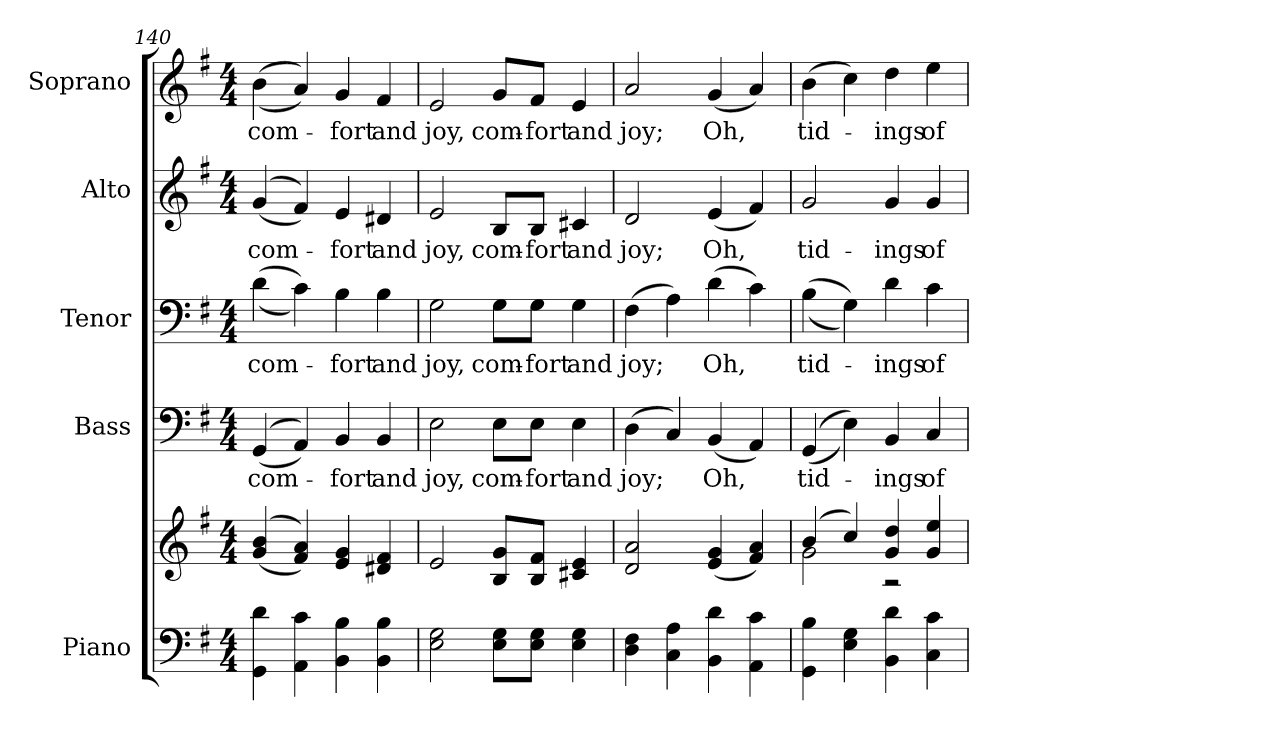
**kern	**kern	**kern	**text	**kern	**text	**kern	**text	**kern	**text
*part5	*part5	*part4	*part4	*part3	*part3	*part2	*part2	*part1	*part1
*staff6	*staff5	*staff4	*staff4	*staff3	*staff3	*staff2	*staff2	*staff1	*staff1
*I"Piano	*	*I"Bass	*	*I"Tenor	*	*I"Alto	*	*I"Soprano	*
*I'Pno.	*	*I'B.	*	*I'T.	*	*I'A.	*	*I'S.	*
!!LO:PB:g=z
*clefF4	*clefG2	*clefF4	*	*clefF4	*	*clefG2	*	*clefG2	*
*k[f#]	*k[f#]	*k[f#]	*	*k[f#]	*	*k[f#]	*	*k[f#]	*
*G:	*G:	*G:	*	*G:	*	*G:	*	*G:	*
*M4/4	*M4/4	*M4/4	*	*M4/4	*	*M4/4	*	*M4/4	*
=140	=140	=140	=140	=140	=140	=140	=140	=140	=140
!	!	!	!LO:LY:b:color=#000000	!	!	!	!	!	!
!	!	!	!	!	!LO:LY:b:color=#000000	!	!	!	!
!	!	!	!	!	!	!	!LO:LY:b:color=#000000	!	!
!	!	!	!	!	!	!	!	!	!LO:LY:b:color=#000000
4GGi\ 4di	((4gi/ 4bi	((4GGi/	com-	((4di\	com-	((4gi/	com-	((4bi\	com-
4AAi\ 4ci	4f#i/ 4ai))	4AAi/))	.	4ci\))	.	4f#i/))	.	4ai/))	.
!	!	!	!LO:LY:b:color=#000000	!	!	!	!	!	!
!	!	!	!	!	!LO:LY:b:color=#000000	!	!	!	!
!	!	!	!	!	!	!	!LO:LY:b:color=#000000	!	!
!	!	!	!	!	!	!	!	!	!LO:LY:b:color=#000000
4BBi\ 4Bi	4ei/ 4gi	4BBi/	-fort	4Bi\	-fort	4ei/	-fort	4gi/	-fort
!	!	!	!LO:LY:b:color=#000000	!	!	!	!	!	!
!	!	!	!	!	!LO:LY:b:color=#000000	!	!	!	!
!	!	!	!	!	!	!	!LO:LY:b:color=#000000	!	!
!	!	!	!	!	!	!	!	!	!LO:LY:b:color=#000000
4BBi\ 4Bi	4d#Xi/ 4f#i	4BBi/	and	4Bi\	and	4d#Xi/	and	4f#i/	and
=141	=141	=141	=141	=141	=141	=141	=141	=141	=141
!	!	!	!LO:LY:b:color=#000000	!	!	!	!	!	!
!	!	!	!	!	!LO:LY:b:color=#000000	!	!	!	!
!	!	!	!	!	!	!	!LO:LY:b:color=#000000	!	!
!	!	!	!	!	!	!	!	!	!LO:LY:b:color=#000000
2Ei\ 2Gi	2ei/	2Ei\	joy,	2Gi\	joy,	2ei/	joy,	2ei/	joy,
!	!	!	!LO:LY:b:color=#000000	!	!	!	!	!	!
!	!	!	!	!	!LO:LY:b:color=#000000	!	!	!	!
!	!	!	!	!	!	!	!LO:LY:b:color=#000000	!	!
!	!	!	!	!	!	!	!	!	!LO:LY:b:color=#000000
8Ei\ 8GiL	8Bi/ 8giL	8Ei\L	com-	8Gi\L	com-	8Bi/L	com-	8gi/L	com-
!	!	!	!LO:LY:b:color=#000000	!	!	!	!	!	!
!	!	!	!	!	!LO:LY:b:color=#000000	!	!	!	!
!	!	!	!	!	!	!	!LO:LY:b:color=#000000	!	!
!	!	!	!	!	!	!	!	!	!LO:LY:b:color=#000000
8Ei\ 8GiJ	8Bi/ 8f#iJ	8Ei\J	-fort	8Gi\J	-fort	8Bi/J	-fort	8f#i/J	-fort
!	!	!	!LO:LY:b:color=#000000	!	!	!	!	!	!
!	!	!	!	!	!LO:LY:b:color=#000000	!	!	!	!
!	!	!	!	!	!	!	!LO:LY:b:color=#000000	!	!
!	!	!	!	!	!	!	!	!	!LO:LY:b:color=#000000
4Ei\ 4Gi	4c#Xi/ 4ei	4Ei\	and	4Gi\	and	4c#Xi/	and	4ei/	and
!!LO:PB:g=z
=142	=142	=142	=142	=142	=142	=142	=142	=142	=142
!	!	!	!LO:LY:b:color=#000000	!	!	!	!	!	!
!	!	!	!	!	!LO:LY:b:color=#000000	!	!	!	!
!	!	!	!	!	!	!	!LO:LY:b:color=#000000	!	!
!	!	!	!	!	!	!	!	!	!LO:LY:b:color=#000000
4Di\ 4F#i	2di/ 2ai	(4Di\	joy;	(4F#i\	joy;	2di/	joy;	2ai/	joy;
4Ci\ 4Ai	.	4Ci/)	.	4Ai\)	.	.	.	.	.
!	!	!	!LO:LY:b:color=#000000	!	!	!	!	!	!
!	!	!	!	!	!LO:LY:b:color=#000000	!	!	!	!
!	!	!	!	!	!	!	!LO:LY:b:color=#000000	!	!
!	!	!	!	!	!	!	!	!	!LO:LY:b:color=#000000
4BBi\ 4di	(4ei/ 4gi	(4BBi/	Oh,	(4di\	Oh,	(4ei/	Oh,	(4gi/	Oh,
4AAi\ 4ci	4f#i/ 4ai)	4AAi/)	.	4ci\)	.	4f#i/)	.	4ai/)	.
=143	=143	=143	=143	=143	=143	=143	=143	=143	=143
*	*^	*	*	*	*	*	*	*	*
!	!	!	!	!LO:LY:b:color=#000000	!	!	!	!	!	!
!	!	!	!	!	!	!LO:LY:b:color=#000000	!	!	!	!
!	!	!	!	!	!	!	!	!LO:LY:b:color=#000000	!	!
!	!	!	!	!	!	!	!	!	!	!LO:LY:b:color=#000000
4GGi\ 4Bi	(4bi/	2gi\	((4GGi/	tid-	((4Bi\	tid-	2gi/	tid-	(4bi\	tid-
4Ei\ 4Gi	4cci/)	.	4Ei\))	.	4Gi\))	.	.	.	4cci\)	.
!	!	!	!	!LO:LY:b:color=#000000	!	!	!	!	!	!
!	!	!	!	!	!	!LO:LY:b:color=#000000	!	!	!	!
!	!	!	!	!	!	!	!	!LO:LY:b:color=#000000	!	!
!	!	!	!	!	!	!	!	!	!	!LO:LY:b:color=#000000
4BBi\ 4di	4gi/ 4ddi	2r	4BBi/	-ings	4di\	-ings	4gi/	-ings	4ddi\	-ings
!	!	!	!	!LO:LY:b:color=#000000	!	!	!	!	!	!
!	!	!	!	!	!	!LO:LY:b:color=#000000	!	!	!	!
!	!	!	!	!	!	!	!	!LO:LY:b:color=#000000	!	!
!	!	!	!	!	!	!	!	!	!	!LO:LY:b:color=#000000
4Ci\ 4ci	4gi/ 4eei	.	4Ci/	of	4ci\	of	4gi/	of	4eei\	of
*	*v	*v	*	*	*	*	*	*	*	*
=	=	=	=	=	=	=	=	=	=
*-	*-	*-	*-	*-	*-	*-	*-	*-	*-
